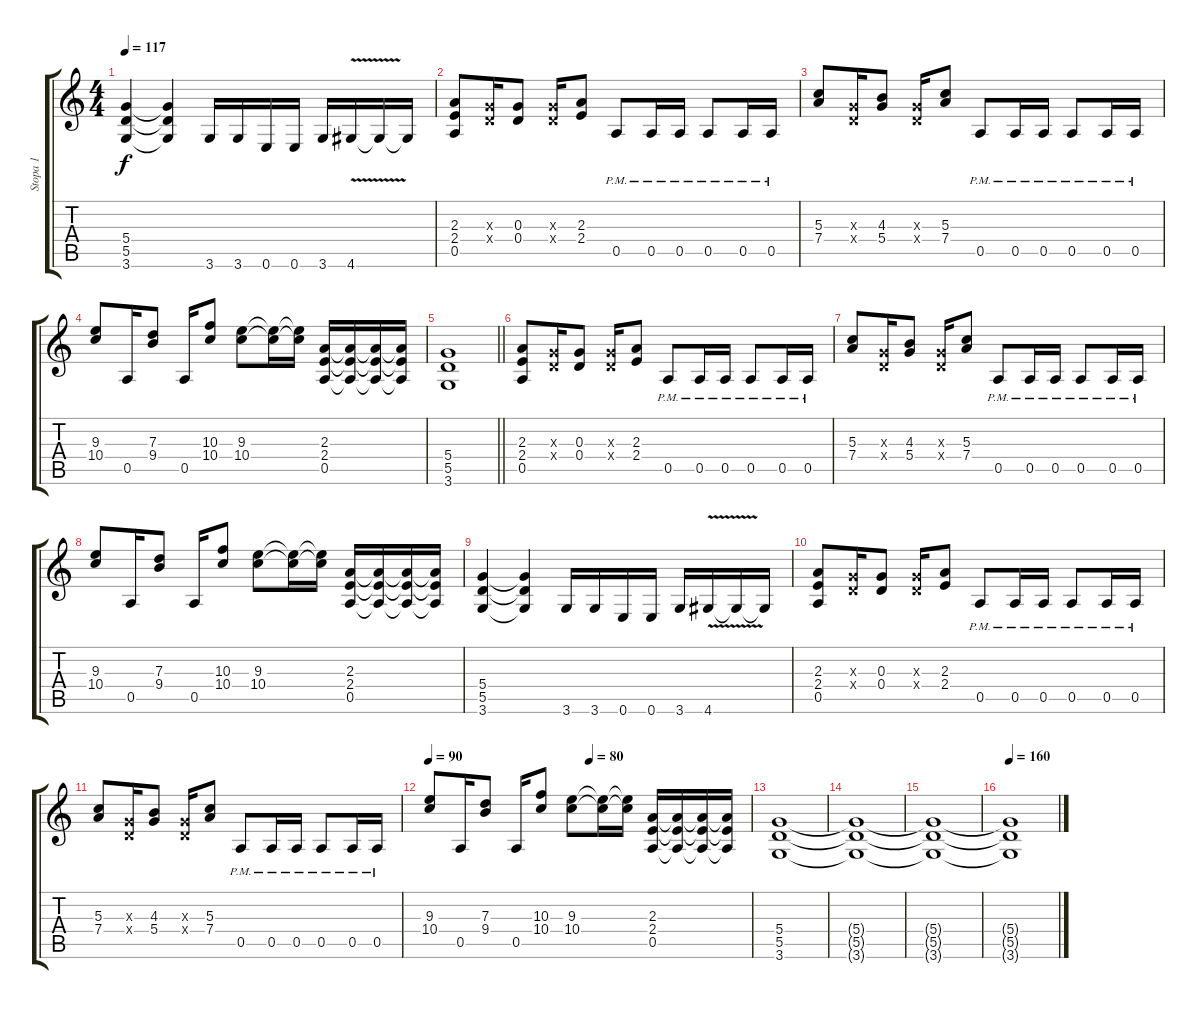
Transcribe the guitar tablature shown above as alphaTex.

\track ("Stopa 1" "Stopa 1") {instrument overdrivenguitar}
\staff {score tabs}
\tuning (E4 B3 G3 D3 A2 E2) {hide}
\ts (4 4)
\tempo 117
\clef g2
\ks c
(5.4 5.5 3.6).4{dy f} (5.4{t} 5.5{t} 3.6{t}).4 3.6.16 3.6.16 0.6.16 0.6.16 3.6.16 4.6{v}.16 4.6{t}.16 4.6{t}.16 |
(2.3 2.4 0.5).8 (0.3{x} 0.4{x}).16 (0.3 0.4).8 (0.3{x} 0.4{x}).16 (2.3 2.4).8 0.5{pm}.8 0.5{pm}.16 0.5{pm}.16 0.5{pm}.8 0.5{pm}.16 0.5{pm}.16 |
(5.3 7.4).8 (0.3{x} 0.4{x}).16 (4.3 5.4).8 (0.3{x} 0.4{x}).16 (5.3 7.4).8 0.5{pm}.8 0.5{pm}.16 0.5{pm}.16 0.5{pm}.8 0.5{pm}.16 0.5{pm}.16 |
(9.3 10.4).8 0.5.16 (7.3 9.4).8 0.5.16 (10.3 10.4).8 (9.3 10.4).8 (9.3{t} 10.4{t}).16 (9.3{t} 10.4{t}).16 (2.3 2.4 0.5).16 (2.3{t} 2.4{t} 0.5{t}).16 (2.3{t} 2.4{t} 0.5{t}).16 (2.3{t} 2.4{t} 0.5{t}).16 |
\barLineRight lightlight
(5.4 5.5 3.6).1 |
(2.3 2.4 0.5).8 (0.3{x} 0.4{x}).16 (0.3 0.4).8 (0.3{x} 0.4{x}).16 (2.3 2.4).8 0.5{pm}.8 0.5{pm}.16 0.5{pm}.16 0.5{pm}.8 0.5{pm}.16 0.5{pm}.16 |
(5.3 7.4).8 (0.3{x} 0.4{x}).16 (4.3 5.4).8 (0.3{x} 0.4{x}).16 (5.3 7.4).8 0.5{pm}.8 0.5{pm}.16 0.5{pm}.16 0.5{pm}.8 0.5{pm}.16 0.5{pm}.16 |
(9.3 10.4).8 0.5.16 (7.3 9.4).8 0.5.16 (10.3 10.4).8 (9.3 10.4).8 (9.3{t} 10.4{t}).16 (9.3{t} 10.4{t}).16 (2.3 2.4 0.5).16 (2.3{t} 2.4{t} 0.5{t}).16 (2.3{t} 2.4{t} 0.5{t}).16 (2.3{t} 2.4{t} 0.5{t}).16 |
(5.4 5.5 3.6).4 (5.4{t} 5.5{t} 3.6{t}).4 3.6.16 3.6.16 0.6.16 0.6.16 3.6.16 4.6{v}.16 4.6{t}.16 4.6{t}.16 |
(2.3 2.4 0.5).8 (0.3{x} 0.4{x}).16 (0.3 0.4).8 (0.3{x} 0.4{x}).16 (2.3 2.4).8 0.5{pm}.8 0.5{pm}.16 0.5{pm}.16 0.5{pm}.8 0.5{pm}.16 0.5{pm}.16 |
(5.3 7.4).8 (0.3{x} 0.4{x}).16 (4.3 5.4).8 (0.3{x} 0.4{x}).16 (5.3 7.4).8 0.5{pm}.8 0.5{pm}.16 0.5{pm}.16 0.5{pm}.8 0.5{pm}.16 0.5{pm}.16 |
\tempo 90
\tempo (80 0.5)
(9.3 10.4).8 0.5.16 (7.3 9.4).8 0.5.16 (10.3 10.4).8 (9.3 10.4).8 (9.3{t} 10.4{t}).16 (9.3{t} 10.4{t}).16 (2.3 2.4 0.5).16 (2.3{t} 2.4{t} 0.5{t}).16 (2.3{t} 2.4{t} 0.5{t}).16 (2.3{t} 2.4{t} 0.5{t}).16 |
(5.4 5.5 3.6).1 |
(5.4{t} 5.5{t} 3.6{t}).1 |
(5.4{t} 5.5{t} 3.6{t}).1 |
\tempo 160
(5.4{t} 5.5{t} 3.6{t}).1
